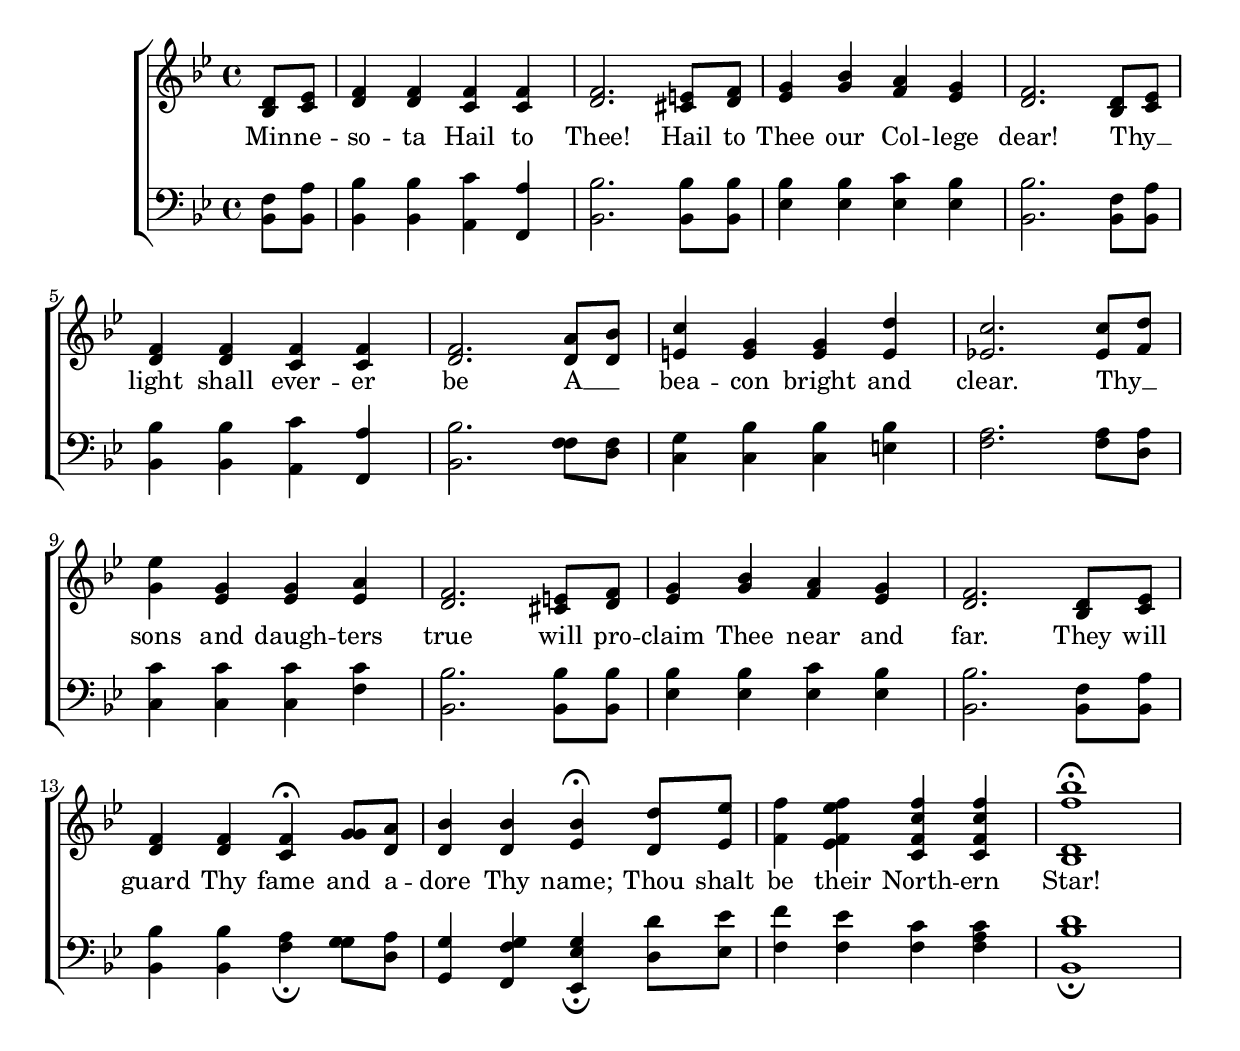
\version "2.18.2"
\include "english.ly"
\version "2.18.2"
\include "english.ly"

midiTempo = 72

global = {
    \key bf \major
    \time 4/4
}

theWords = \lyricmode {
    Min -- ne -- so -- ta Hail to Thee!
    Hail to Thee our Col -- lege dear!
    Thy __ _ light shall ever -- er be
    A __ _ bea -- con bright and clear.
    Thy __ _ sons and daugh -- ters true
    will pro -- claim Thee near and far.
    They will guard Thy fame and a -- dore Thy name;
    Thou shalt be their North -- ern Star!
}

\parallelMusic #'(soprano alto tenor bass) {
    % Bar 0
    %                       Min ne
    \partial 4              d8  ef8 |
    \partial 4              bf8 c8  |
    \partial 4              f,8 a8  |
    \partial 4              bf8 bf8 |

    % Bar 1
    % so    ta      hail    to
    f4      f4      f4      f4      |
    d4      d4      c4      c4      |
    bf4     bf4     c4      a4      |
    bf4     bf4     a4      f4      |

    % Bar 2
    % Thee!                 Hail to
    f2.                     e8  f8  |
    d2.                     cs8 d8  |
    bf2.                    bf8 bf8 |
    bf2.                    bf8 bf8 |

    % Bar 3
    % Thee  our     Col     lege
    g4      bf      a       g       |
    ef4     g       f       ef      |
    bf4     bf      c       bf      |
    ef4     ef      ef      ef      |

    % Bar 4
    % dear!                 Thy
    f2.                     d8  ef  |
    d2.                     bf8 c   |
    bf2.                    f8  a   |
    bf2.                    bf8 bf  |

    % Bar 5
    % light shall   ev      er
    f4      f       f       f       |
    d4      d       c       c       |
    bf4     bf      c       a       |
    bf4     bf      a       f       |

    % Bar 6
    % be                    A
    f2.                     a8  bf  |
    d2.                     d8  d   |
    bf2.                    f8  f   |
    bf2.                    f'8 d   |

    % Bar 7
    % bea   con     bright  and
    c4      g       g       d'      |
    e4      e       e       e       |
    g4      bf      bf      bf      |
    c4      c       c       e       |

    % Bar 8
    % clear.                Thy
    c2.                     c8  d   |
    ef!2.                   ef8 f   |
    a2.                     a8  a   |
    f2.                     f8  d   |

    % Bar 9
    % sons  and     daugh   ters
    ef4     g,      g       a       |
    g4      ef      ef      ef      |
    c4      c       c       c       |
    c4      c       c       f       |

    % Bar 10
    % true                  will pro
    f2.                     e8  f   |
    d2.                     cs8 d   |
    bf2.                    bf8 bf  |
    bf,2.                   bf8 bf  |
    
    % Bar 11
    % claim Thee    near    and 
    g4      bf      a       g       |
    ef4     g       f       ef      |
    bf4     bf      c       bf      |
    ef4     ef      ef      ef      |

    % Bar 12
    % far.                  They will
    f2.                     d8 ef   |
    d2.                     bf8 c   | 
    bf2.                    f8  a   |
    bf2.                    bf8 bf  |

    % Bar 13
    % guard Thy     fame        and a-
    f4      f       f\fermata   g8  a   |
    d4      d       c           g'8 d   |
    bf4     bf      a           g8  a   |
    bf4     bf      f'_\fermata g8  d   |

    % Bar 14
    % dore  Thy     name;       Thou shalt
    bf4     bf      bf\fermata  d8  ef  |
    d4      d       ef          d8  ef  |
    g4      <f g>   <ef g>      d'8 ef  |
    g,4     f       ef_\fermata d'8 ef  |

    % Bar 15
    % be    their   North-  ern
    f4      <ef f>  <c f>   <c f>   |
    f4      <ef f>  <c f>   <c f>   |
    f4      ef      c       <a c>   |
    f4      f       f       f       |

    % Bar 16
    % Star!
    <f bf>1\fermata                 |
    <bf d>1                         |
    <bf d>1                         |
    bf,1_\fermata                   |
}



#(ly:set-option (quote no-point-and-click))

\paper
{
    #(set-default-paper-size "letter")
    scoreTitleMarkup = \bookTitleMarkup
}

%#(set-global-staff-size 16)

\book {
    \score {
        \new ChoirStaff <<
            \new Staff {
                \global \clef treble
                \new Voice = "womenVoice" <<
                    \relative c' \soprano
                    \relative c' \alto
                >>
            }

            \new Lyrics = "common" 

            \new Staff {
                \global \clef bass
                \new Voice = "menVoice" <<
                    \relative c' \tenor
                    \relative c  \bass
                >>
            }

            \context Lyrics = "common" \lyricsto "menVoice" \theWords
        >>
        \layout {
            \context {
                \Lyrics
                \override LyricSpace.minimum-distance = #1.0
            }
        }
    }
}

